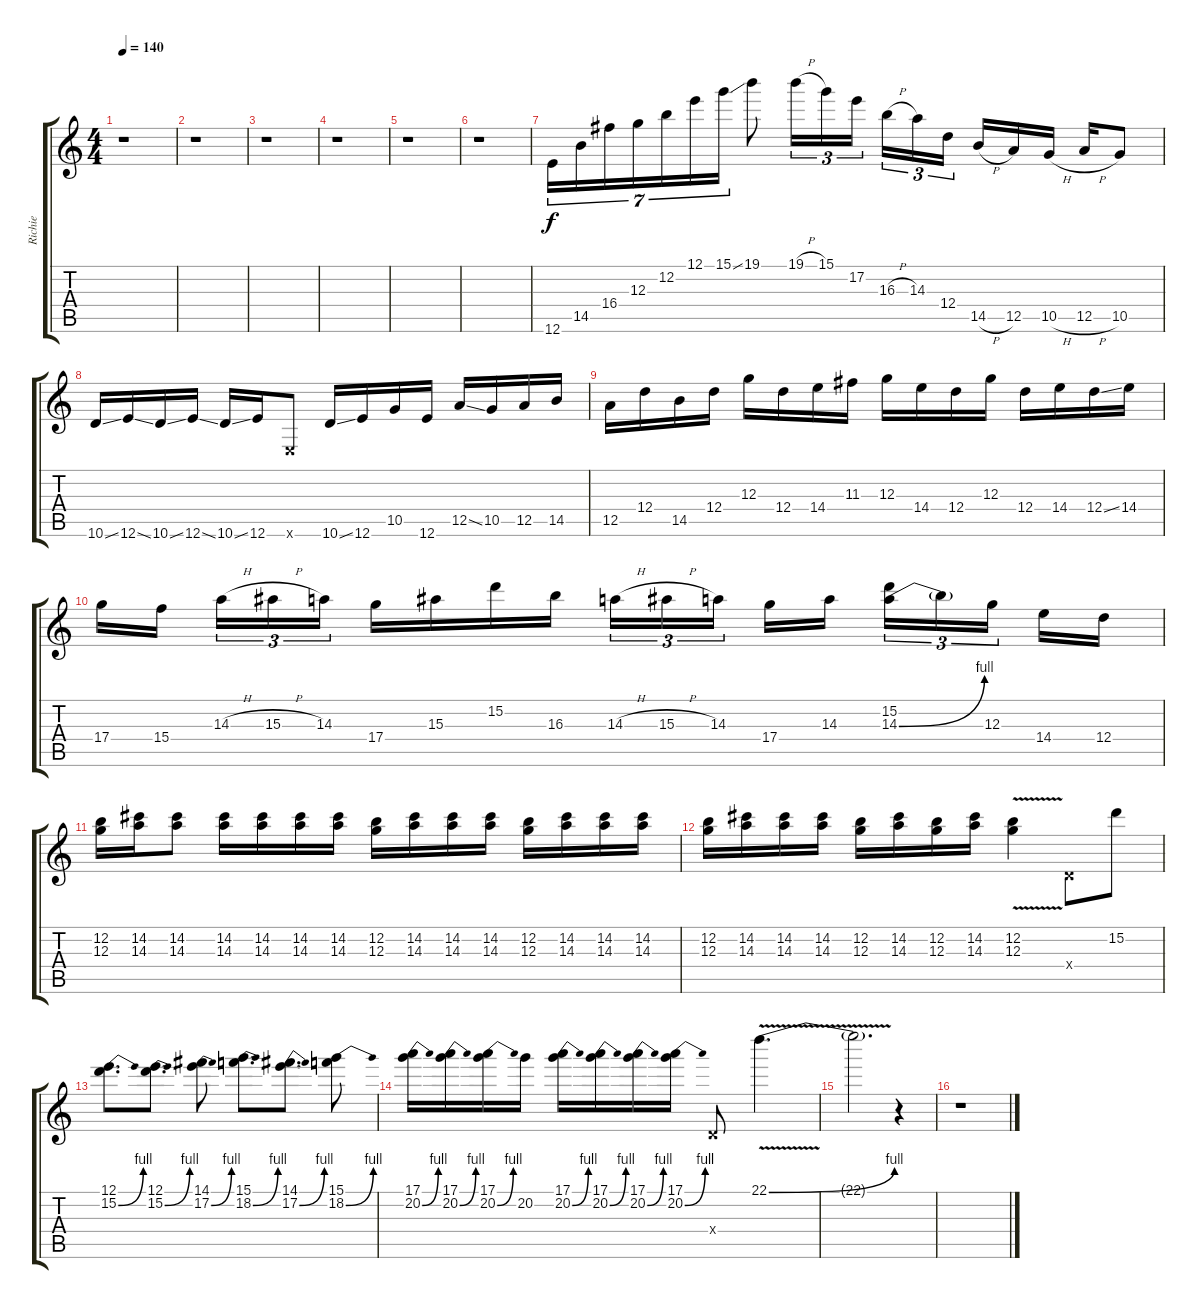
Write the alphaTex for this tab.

\track ("Richie" "Richie") {instrument distortionguitar}
\staff {score tabs}
\tuning (E4 B3 G3 D3 A2 E2) {hide}
\ts (4 4)
\tempo 140
\clef g2
\ks c
r.1{dy f} |
r.1 |
r.1 |
r.1 |
r.1 |
r.1 |
12.6.16{tu (7 4)} 14.5.16{tu (7 4)} 16.4.16{tu (7 4)} 12.3.16{tu (7 4)} 12.2.16{tu (7 4)} 12.1.16{tu (7 4)} 15.1{ss}.16{tu (7 4)} 19.1.8 19.1{h}.16{tu (3 2)} 15.1.16{tu (3 2)} 17.2.16{tu (3 2)} 16.3{h}.16{tu (3 2)} 14.3.16{tu (3 2)} 12.4.16{tu (3 2)} 14.5{h}.16 12.5.16 10.5{h}.16 12.5{h}.16 10.5.8 |
10.6{ss}.16 12.6{ss}.16 10.6{ss}.16 12.6{ss}.16 10.6{ss}.16 12.6.16 0.6{x}.8 10.6{ss}.16 12.6.16 10.5.16 12.6.16 12.5{ss}.16 10.5.16 12.5.16 14.5.16 |
12.5.16 12.4.16 14.5.16 12.4.16 12.3.16 12.4.16 14.4.16 11.3.16 12.3.16 14.4.16 12.4.16 12.3.16 12.4.16 14.4.16 12.4{ss}.16 14.4.16 |
17.4.16 15.4.16 14.3{h}.16{tu (3 2)} 15.3{h}.16{tu (3 2)} 14.3.16{tu (3 2)} 17.4.16 15.3.16 15.2.16 16.3.16 14.3{h}.16{tu (3 2)} 15.3{h}.16{tu (3 2)} 14.3.16{tu (3 2)} 17.4.16 14.3.16 (15.2 14.3{be (bend 0 0 60 4)}).16{tu (3 2)} 14.3{t}.16{tu (3 2)} 12.3.16{tu (3 2)} 14.4.16 12.4.16 |
(12.2 12.3).16 (14.2 14.3).16 (14.2 14.3).8 (14.2 14.3).16 (14.2 14.3).16 (14.2 14.3).16 (14.2 14.3).16 (12.2 12.3).16 (14.2 14.3).16 (14.2 14.3).16 (14.2 14.3).16 (12.2 12.3).16 (14.2 14.3).16 (14.2 14.3).16 (14.2 14.3).16 |
(12.2 12.3).16 (14.2 14.3).16 (14.2 14.3).16 (14.2 14.3).16 (12.2 12.3).16 (14.2 14.3).16 (12.2 12.3).16 (14.2 14.3).16 (12.2{v} 12.3).4 0.4{x}.8 15.2.8 |
(12.1 15.2{be (bend 0 0 60 4)}).8{d} (12.1 15.2{be (bend 0 0 60 4)}).8{d} (14.1 17.2{be (bend 0 0 60 4)}).8 (15.1 18.2{be (bend 0 0 60 4)}).8{d} (14.1 17.2{be (bend 0 0 60 4)}).8{d} (15.1 18.2{be (bend 0 0 60 4)}).8 |
(17.1 20.2{be (bend 0 0 60 4)}).16 (17.1 20.2{be (bend 0 0 60 4)}).16 (17.1 20.2{be (bend 0 0 60 4)}).16 20.2.16 (17.1 20.2{be (bend 0 0 60 4)}).16 (17.1 20.2{be (bend 0 0 60 4)}).16 (17.1 20.2{be (bend 0 0 60 4)}).16 (17.1 20.2{be (bend 0 0 60 4)}).16 0.4{x}.8 22.1{be (bend 0 0 60 4) v}.4{d} |
22.1{t}.2{d} r.4 |
r.1
